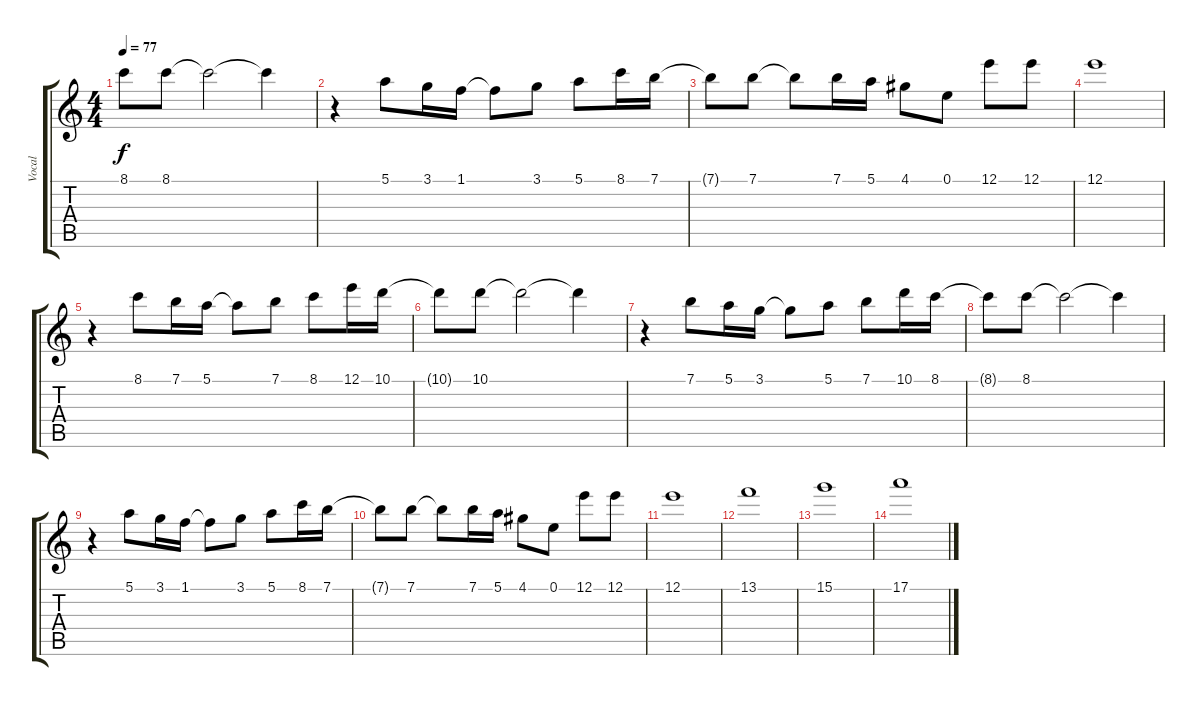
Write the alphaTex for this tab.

\track ("Vocal" "Vocal") {instrument distortionguitar}
\staff {score tabs}
\tuning (E4 B3 G3 D3 A2 E2) {hide}
\ts (4 4)
\tempo 77
\clef g2
\ks c
8.1{t}.8{dy f} 8.1.8 8.1{t}.2 8.1{t}.4 |
r.4 5.1.8 3.1.16 1.1.16 1.1{t}.8 3.1.8 5.1.8 8.1.16 7.1.16 |
7.1{t}.8 7.1.8 7.1{t}.8 7.1.16 5.1.16 4.1.8 0.1.8 12.1.8 12.1.8 |
12.1.1 |
r.4 8.1.8 7.1.16 5.1.16 5.1{t}.8 7.1.8 8.1.8 12.1.16 10.1.16 |
10.1{t}.8 10.1.8 10.1{t}.2 10.1{t}.4 |
r.4 7.1.8 5.1.16 3.1.16 3.1{t}.8 5.1.8 7.1.8 10.1.16 8.1.16 |
8.1{t}.8 8.1.8 8.1{t}.2 8.1{t}.4 |
r.4 5.1.8 3.1.16 1.1.16 1.1{t}.8 3.1.8 5.1.8 8.1.16 7.1.16 |
7.1{t}.8 7.1.8 7.1{t}.8 7.1.16 5.1.16 4.1.8 0.1.8 12.1.8 12.1.8 |
12.1.1 |
13.1.1 |
15.1.1 |
17.1.1{volume 8}
